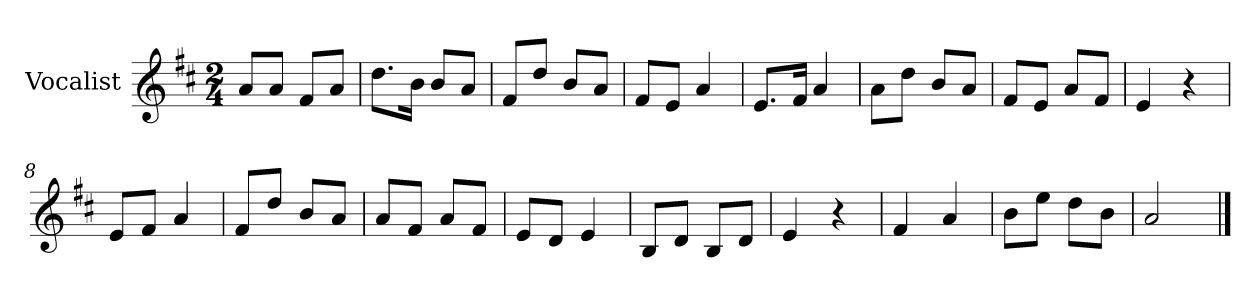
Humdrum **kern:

**kern
*part1
*staff1
*I"Vocalist
*k[f#c#]
*D:
*M2/4
=
8aL
8aJ
8f#L
8aJ
=1
8.ddL
16bJk
8bL
8aJ
=2
8f#L
8ddJ
8bL
8aJ
=3
8f#L
8eJ
4a
=4
8.eL
16f#Jk
4a
=5
8aL
8ddJ
8bL
8aJ
=6
8f#L
8eJ
8aL
8f#J
=7
4e
4r
=8
8eL
8f#J
4a
=9
8f#L
8ddJ
8bL
8aJ
=10
8aL
8f#J
8aL
8f#J
=11
8eL
8dJ
4e
=12
8BL
8dJ
8BL
8dJ
=13
4e
4r
=14
4f#
4a
=15
8bL
8eeJ
8ddL
8bJ
=16
2a
==
*-
